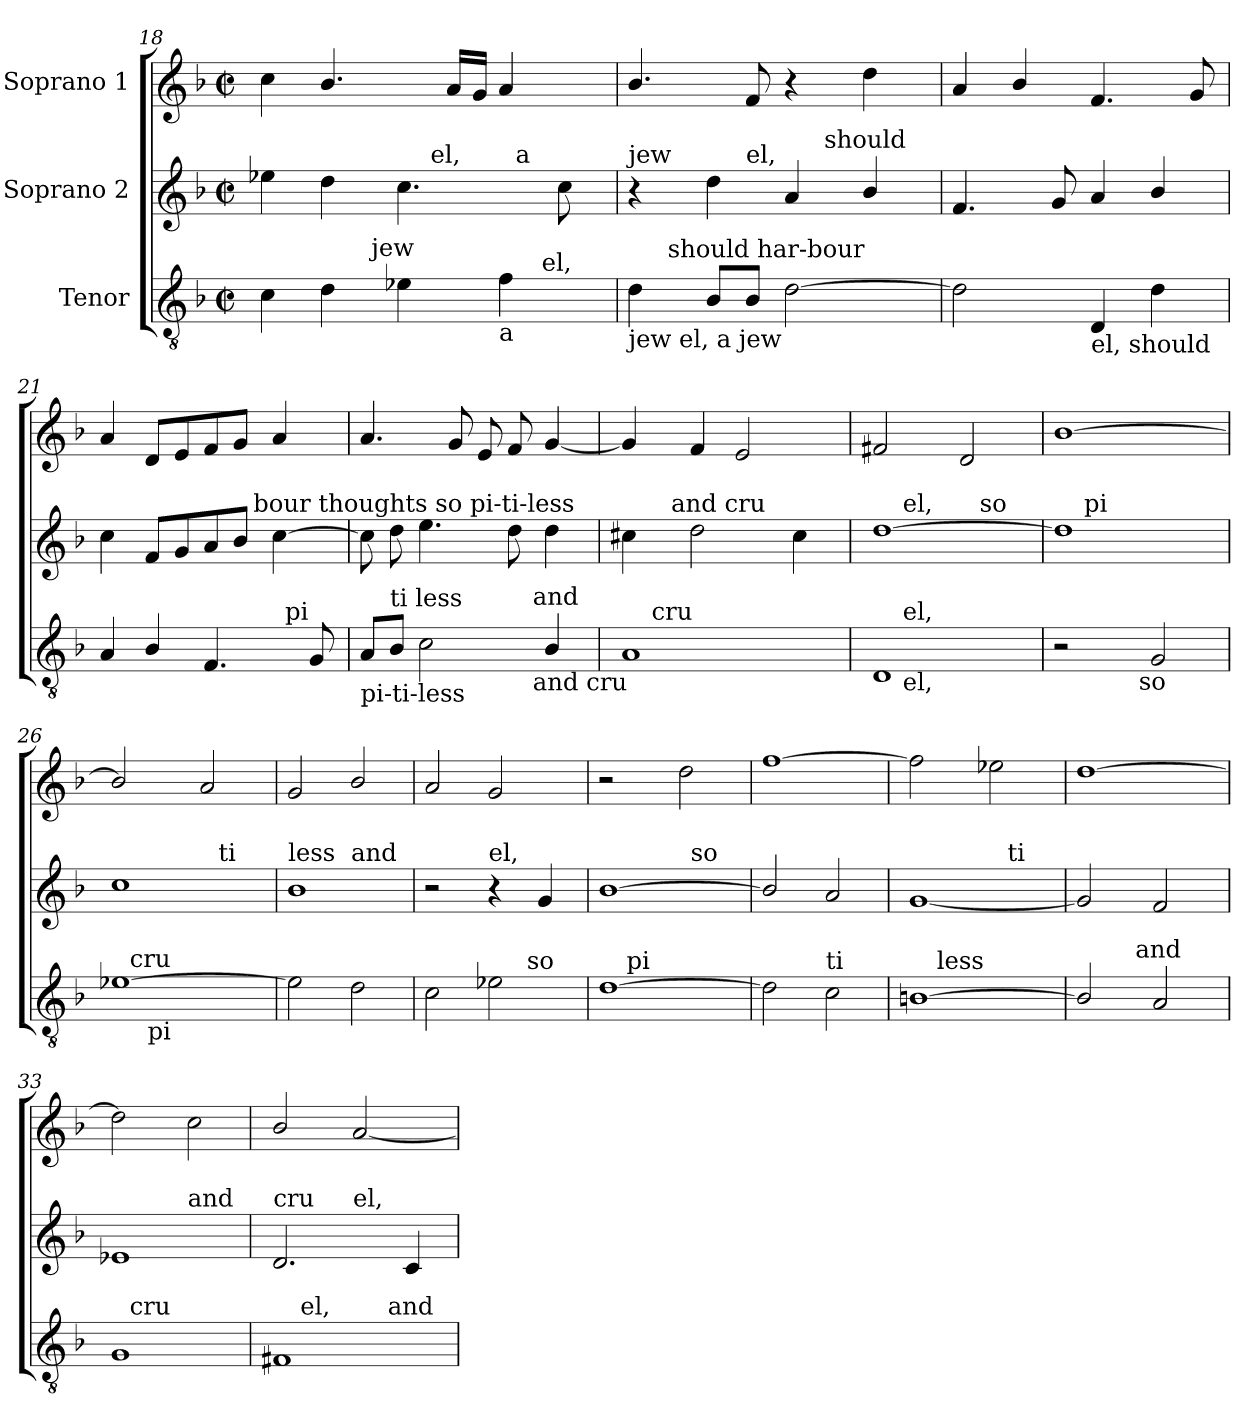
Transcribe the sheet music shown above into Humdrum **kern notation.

**kern	**kern	**kern
*part3	*part2	*part1
*staff3	*staff2	*staff1
*I"Tenor	*I"Soprano 2	*I"Soprano 1
*clefGv2	*clefG2	*clefG2
*k[b-]	*k[b-]	*k[b-]
*F:	*F:	*F:
*M2/2	*M2/2	*M2/2
*met(c|)	*met(c|)	*met(c|)
=18	=18	=18
!	!LO:TX:a:t=jew	!
!LO:TX:a:t=such a	!	!
!LO:TX:b:t=pre ci ous	!	!
*^	*^	*
*	*^	*	*^	*
4c\	4..ryy	2ryy	4ee-X\	2ryy	2ryy	4cc\
4d\	.	.	4dd\	.	.	4.b-/
!	!LO:TX:a:t=jew	!	!	!	!	!
.	2ryy	.	.	.	.	.
4e-X\	.	4ryy	4.cc\	16.ryy	4ryy	.
!	!	!	!	!LO:TX:a:t=el,	!	!
.	.	.	.	4ryy	.	.
.	.	.	.	.	.	16a/LL
.	.	.	.	.	.	16g/JJ
!LO:TX:b:t=a	!	!	!	!	!	!
4f\	.	16.ryy	.	.	32ryy	4a/
!	!	!	!	!	!LO:TX:a:t=a	!
.	.	.	.	.	8..ryy	.
!	!	!LO:TX:a:t=el,	!	!	!	!
.	.	8ryy	.	8ryy	.	.
.	.	.	8cc\	.	.	.
.	16ryy	.	.	.	.	.
.	.	32ryy	.	32ryy	.	.
=19	=19	=19	=19	=19	=19	=19
!	!	!	!LO:TX:a:t=jew	!	!	!
!LO:TX:b:t=jew el, a jew	!	!	!	!	!	!
*	*v	*v	*	*	*	*
4d\	8ryy	4r	4.ryy	2ryy	4.b-/
!	!LO:TX:a:t=should har-bour	!	!	!	!
.	2..ryy	.	.	.	.
8B-/L	.	4dd\	.	.	.
!	!	!	!LO:TX:a:t=el,	!	!
8B-/J	.	.	2ryy	.	8f/
[<2d\	.	4a/	.	8ryy	4r
!	!	!	!	!LO:TX:a:t=should	!
.	.	.	.	4.ryy	.
.	.	4b-/	.	.	4dd\
.	.	.	8ryy	.	.
!!LO:LB:g=z
=20	=20	=20	=20	=20	=20
!	!	!LO:TX:a:t=har bour thoughts,should har	!	!	!
!LO:TX:a:t=thoughts, should har bour thoughts so	!	!	!	!	!
*v	*v	*	*	*	*
*	*v	*v	*v	*
2d\]	4.f/	4a/
.	.	4b-/
.	8g/	.
!LO:TX:b:t=el, should	!	!
4D/	4a/	4.f/
4d\	4b-/	.
.	.	8g/
=21	=21	=21
!LO:TX:b:t=har bour thoughts so	!	!
*^	*^	*
4A/	2ryy	4cc\	2ryy	4a/
4B-/	.	8f/L	.	8d/L
.	.	8g/	.	8e/
4.F/	4ryy	8a/	8.ryy	8f/
.	.	8b-/J	.	8g/J
!	!	!	!LO:TX:a:t=bour thoughts so pi-ti-less	!
.	.	.	4ryy	.
.	32ryy	[>4cc\	.	4a/
!	!LO:TX:a:t=pi	!	!	!
.	8..ryy	.	.	.
8G/	.	.	.	.
.	.	.	16ryy	.
=22	=22	=22	=22	=22
!LO:TX:b:t=pi-ti-less	!	!	!	!
*	*	*v	*v	*
8A/L	2ryy	8cc\]	4.a/
!LO:TX:a:t=ti less	!	!	!
8B-/J	.	8dd\	.
2c\	.	4.ee\	.
.	.	.	8g/
.	8..ryy	.	8e/
.	.	8dd\	8f/
!	!LO:TX:a:t=and	!	!
!	!LO:TX:b:t=and cru	!	!
.	4ryy	.	.
4B-/	.	4dd\	[<4g/
.	32ryy	.	.
=23	=23	=23	=23
*	*	*^	*
1A	8ryy	4cc#X\	8.ryy	4g/]
!	!LO:TX:a:t=cru	!	!	!
.	2..ryy	.	.	.
!	!	!	!LO:TX:a:t=and cru	!
.	.	.	2ryy	.
.	.	2dd\	.	4f/
.	.	.	.	2e/
.	.	.	4ryy	.
.	.	4cc#\	.	.
.	.	.	16ryy	.
=24	=24	=24	=24	=24
*	*	*	*^	*
1D	8ryy	[>1dd	8ryy	2ryy	2f#X/
!	!	!	!LO:TX:a:t=el,	!	!
!	!LO:TX:b:t=el,	!	!	!	!
!	!LO:TX:a:t=el,	!	!	!	!
.	2..ryy	.	2..ryy	.	.
.	.	.	.	16ryy	2d/
!	!	!	!	!LO:TX:a:t=so	!
.	.	.	.	4..ryy	.
*	*	*	*v	*v	*
=25	=25	=25	=25	=25
2r	4...ryy	1dd]	8ryy	[<1b-
!	!	!	!LO:TX:a:t=pi	!
.	.	.	2..ryy	.
!	!LO:TX:b:t=so	!	!	!
.	2ryy	.	.	.
2G/	.	.	.	.
.	32ryy	.	.	.
=26	=26	=26	=26	=26
*	*^	*	*	*
[<1e-X	16ryy	8ryy	1cc	2ryy	2b-/]
!	!LO:TX:a:t=cru	!	!	!	!
.	2...ryy	.	.	.	.
!	!	!LO:TX:b:t=pi	!	!	!
.	.	2..ryy	.	.	.
.	.	.	.	16ryy	2a/
!	!	!	!	!LO:TX:a:t=ti	!
.	.	.	.	4..ryy	.
!!LO:LB:g=z
=27	=27	=27	=27	=27	=27
!	!	!	!LO:TX:a:t=less	!	!
!LO:TX:a:t=el,	!	!	!	!	!
*v	*v	*v	*	*	*
2e-\]	1b-	2ryy	2g/
!	!	!LO:TX:a:t=and	!
2d\	.	2ryy	2b-/
=28	=28	=28	=28
!	!LO:TX:a:t=cru	!	!
*^	*v	*v	*
2c\	2ryy	2r	2a/
!	!	!LO:TX:a:t=el,	!
2e-X\	8..ryy	4r	2g/
!	!LO:TX:a:t=so	!	!
.	4ryy	.	.
.	.	4g/	.
.	32ryy	.	.
=29	=29	=29	=29
*	*	*^	*
[>1d	8ryy	[<1b-	2ryy	2r
!	!LO:TX:a:t=pi	!	!	!
.	2..ryy	.	.	.
.	.	.	32ryy	2dd\
!	!	!	!LO:TX:a:t=so	!
.	.	.	4...ryy	.
=30	=30	=30	=30	=30
!	!	!LO:TX:a:t=pi	!	!
*v	*v	*	*	*
*	*v	*v	*
2d\]	2b-/]	[>1ff
!LO:TX:a:t=ti	!	!
2c\	2a/	.
=31	=31	=31
*^	*^	*
[<1Bn	8ryy	[<1g	2ryy	2ff\]
!	!LO:TX:a:t=less	!	!	!
.	2..ryy	.	.	.
.	.	.	16ryy	2ee-X\
!	!	!	!LO:TX:a:t=ti	!
.	.	.	4..ryy	.
=32	=32	=32	=32	=32
!	!	!LO:TX:a:t=less	!	!
*	*	*v	*v	*
2B/]	4..ryy	2g/]	[>1dd
!	!LO:TX:a:t=and	!	!
.	2ryy	.	.
2A/	.	2f/	.
.	16ryy	.	.
=33	=33	=33	=33
*	*	*^	*
1G	16ryy	1e-X	2ryy	2dd\]
!	!LO:TX:a:t=cru	!	!	!
.	2...ryy	.	.	.
!	!	!	!LO:TX:a:t=and	!
.	.	.	2ryy	2cc\
=34	=34	=34	=34	=34
!	!	!LO:TX:a:t=cru	!	!
*	*^	*	*	*
1F#X	8ryy	2ryy	2.d/	2ryy	2b-/
!	!LO:TX:a:t=el,	!	!	!	!
.	2..ryy	.	.	.	.
!	!	!	!	!LO:TX:a:t=el,	!
.	.	8.ryy	.	2ryy	[<2a/
!	!	!LO:TX:a:t=and	!	!	!
.	.	4ryy	.	.	.
.	.	.	4c/	.	.
.	.	16ryy	.	.	.
*v	*v	*v	*	*	*
*	*v	*v	*
=	=	=
*-	*-	*-
